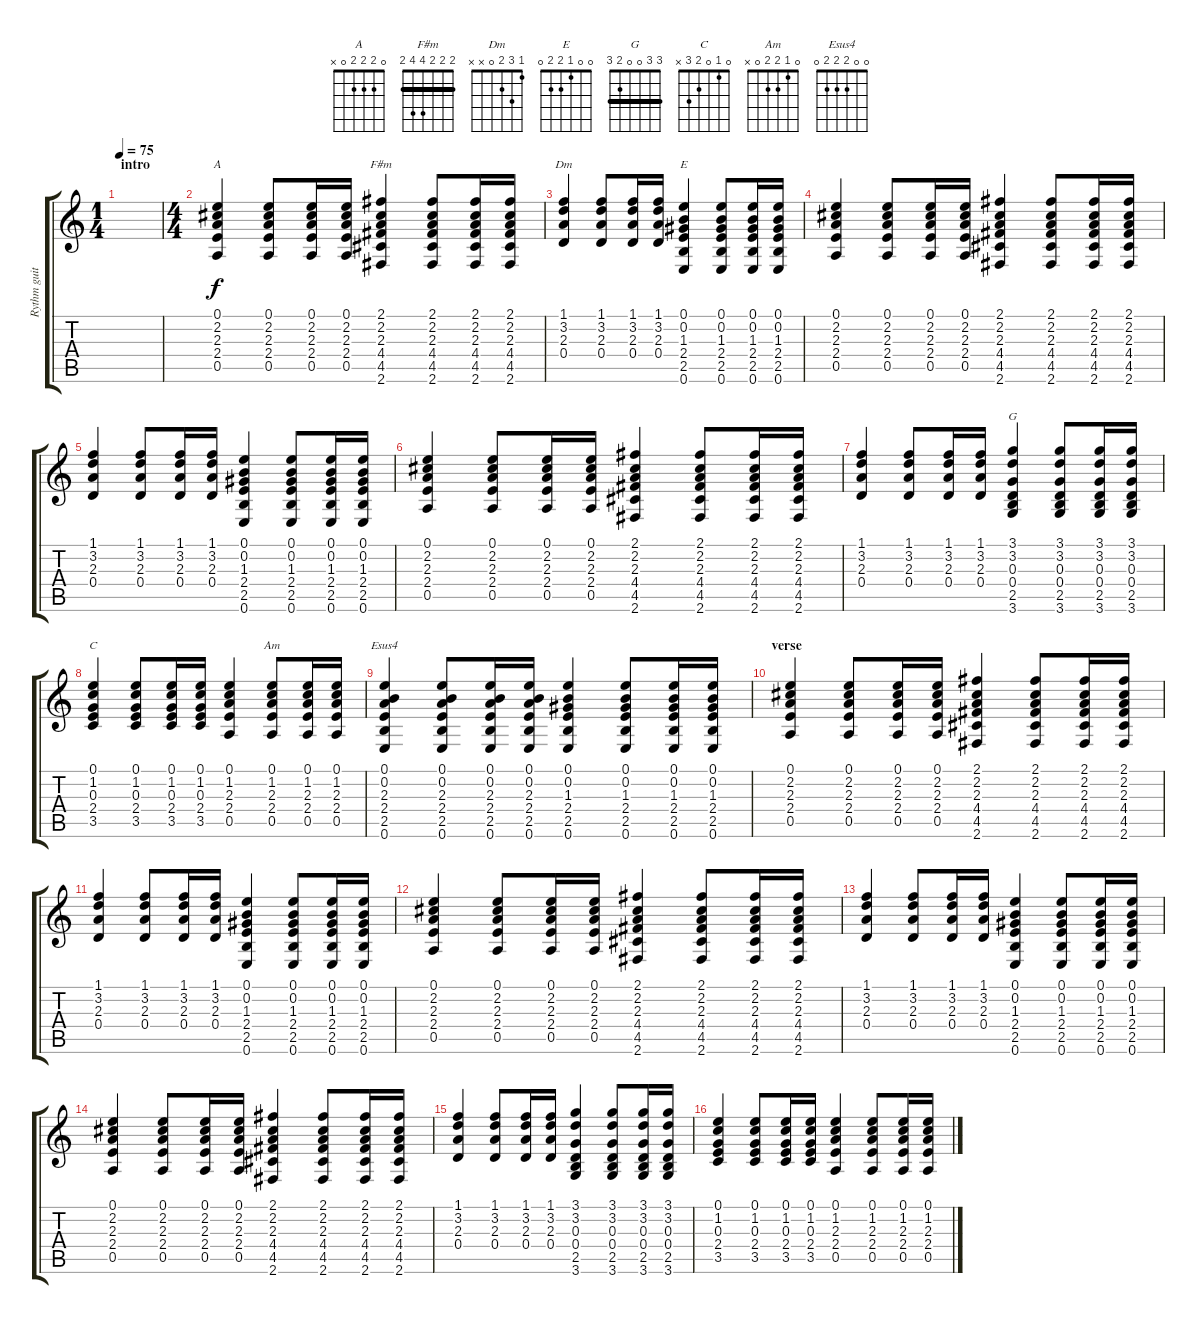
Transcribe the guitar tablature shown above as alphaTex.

\track ("Rythm guitar" "Rythm guit") {instrument acousticguitarsteel}
\staff {score tabs}
\tuning (E4 B3 G3 D3 A2 E2) {hide}
\chord ("A" 0 2 2 2 0 x)
\chord ("F#m" 2 2 2 4 4 2) {barre 2}
\chord ("Dm" 1 3 2 0 x x)
\chord ("E" 0 0 1 2 2 0)
\chord ("G" 3 3 0 0 2 3) {barre 3}
\chord ("C" 0 1 0 2 3 x)
\chord ("Am" 0 1 2 2 0 x)
\chord ("Esus4" 0 0 2 2 2 0)
\ts (1 4)
\section ("" "intro")
\tempo 75
\clef g2
\ks c
|
\ts (4 4)
(0.1 2.2 2.3 2.4 0.5).4{ch "A"} (0.1 2.2 2.3 2.4 0.5).8 (0.1 2.2 2.3 2.4 0.5).16 (0.1 2.2 2.3 2.4 0.5).16 (2.1 2.2 2.3 4.4 4.5 2.6).4{ch "F#m"} (2.1 2.2 2.3 4.4 4.5 2.6).8 (2.1 2.2 2.3 4.4 4.5 2.6).16 (2.1 2.2 2.3 4.4 4.5 2.6).16 |
(1.1 3.2 2.3 0.4).4{ch "Dm"} (1.1 3.2 2.3 0.4).8 (1.1 3.2 2.3 0.4).16 (1.1 3.2 2.3 0.4).16 (0.1 0.2 1.3 2.4 2.5 0.6).4{ch "E"} (0.1 0.2 1.3 2.4 2.5 0.6).8 (0.1 0.2 1.3 2.4 2.5 0.6).16 (0.1 0.2 1.3 2.4 2.5 0.6).16 |
(0.1 2.2 2.3 2.4 0.5).4 (0.1 2.2 2.3 2.4 0.5).8 (0.1 2.2 2.3 2.4 0.5).16 (0.1 2.2 2.3 2.4 0.5).16 (2.1 2.2 2.3 4.4 4.5 2.6).4 (2.1 2.2 2.3 4.4 4.5 2.6).8 (2.1 2.2 2.3 4.4 4.5 2.6).16 (2.1 2.2 2.3 4.4 4.5 2.6).16 |
(1.1 3.2 2.3 0.4).4 (1.1 3.2 2.3 0.4).8 (1.1 3.2 2.3 0.4).16 (1.1 3.2 2.3 0.4).16 (0.1 0.2 1.3 2.4 2.5 0.6).4 (0.1 0.2 1.3 2.4 2.5 0.6).8 (0.1 0.2 1.3 2.4 2.5 0.6).16 (0.1 0.2 1.3 2.4 2.5 0.6).16 |
(0.1 2.2 2.3 2.4 0.5).4 (0.1 2.2 2.3 2.4 0.5).8 (0.1 2.2 2.3 2.4 0.5).16 (0.1 2.2 2.3 2.4 0.5).16 (2.1 2.2 2.3 4.4 4.5 2.6).4 (2.1 2.2 2.3 4.4 4.5 2.6).8 (2.1 2.2 2.3 4.4 4.5 2.6).16 (2.1 2.2 2.3 4.4 4.5 2.6).16 |
(1.1 3.2 2.3 0.4).4 (1.1 3.2 2.3 0.4).8 (1.1 3.2 2.3 0.4).16 (1.1 3.2 2.3 0.4).16 (3.1 3.2 0.3 0.4 2.5 3.6).4{ch "G"} (3.1 3.2 0.3 0.4 2.5 3.6).8 (3.1 3.2 0.3 0.4 2.5 3.6).16 (3.1 3.2 0.3 0.4 2.5 3.6).16 |
(0.1 1.2 0.3 2.4 3.5).4{ch "C"} (0.1 1.2 0.3 2.4 3.5).8 (0.1 1.2 0.3 2.4 3.5).16 (0.1 1.2 0.3 2.4 3.5).16 (0.1 1.2 2.3 2.4 0.5).4 (0.1 1.2 2.3 2.4 0.5).8{ch "Am"} (0.1 1.2 2.3 2.4 0.5).16 (0.1 1.2 2.3 2.4 0.5).16 |
(0.1 0.2 2.3 2.4 2.5 0.6).4{ch "Esus4"} (0.1 0.2 2.3 2.4 2.5 0.6).8 (0.1 0.2 2.3 2.4 2.5 0.6).16 (0.1 0.2 2.3 2.4 2.5 0.6).16 (0.1 0.2 1.3 2.4 2.5 0.6).4 (0.1 0.2 1.3 2.4 2.5 0.6).8 (0.1 0.2 1.3 2.4 2.5 0.6).16 (0.1 0.2 1.3 2.4 2.5 0.6).16 |
\section ("" "verse")
(0.1 2.2 2.3 2.4 0.5).4 (0.1 2.2 2.3 2.4 0.5).8 (0.1 2.2 2.3 2.4 0.5).16 (0.1 2.2 2.3 2.4 0.5).16 (2.1 2.2 2.3 4.4 4.5 2.6).4 (2.1 2.2 2.3 4.4 4.5 2.6).8 (2.1 2.2 2.3 4.4 4.5 2.6).16 (2.1 2.2 2.3 4.4 4.5 2.6).16 |
(1.1 3.2 2.3 0.4).4 (1.1 3.2 2.3 0.4).8 (1.1 3.2 2.3 0.4).16 (1.1 3.2 2.3 0.4).16 (0.1 0.2 1.3 2.4 2.5 0.6).4 (0.1 0.2 1.3 2.4 2.5 0.6).8 (0.1 0.2 1.3 2.4 2.5 0.6).16 (0.1 0.2 1.3 2.4 2.5 0.6).16 |
(0.1 2.2 2.3 2.4 0.5).4 (0.1 2.2 2.3 2.4 0.5).8 (0.1 2.2 2.3 2.4 0.5).16 (0.1 2.2 2.3 2.4 0.5).16 (2.1 2.2 2.3 4.4 4.5 2.6).4 (2.1 2.2 2.3 4.4 4.5 2.6).8 (2.1 2.2 2.3 4.4 4.5 2.6).16 (2.1 2.2 2.3 4.4 4.5 2.6).16 |
(1.1 3.2 2.3 0.4).4 (1.1 3.2 2.3 0.4).8 (1.1 3.2 2.3 0.4).16 (1.1 3.2 2.3 0.4).16 (0.1 0.2 1.3 2.4 2.5 0.6).4 (0.1 0.2 1.3 2.4 2.5 0.6).8 (0.1 0.2 1.3 2.4 2.5 0.6).16 (0.1 0.2 1.3 2.4 2.5 0.6).16 |
(0.1 2.2 2.3 2.4 0.5).4 (0.1 2.2 2.3 2.4 0.5).8 (0.1 2.2 2.3 2.4 0.5).16 (0.1 2.2 2.3 2.4 0.5).16 (2.1 2.2 2.3 4.4 4.5 2.6).4 (2.1 2.2 2.3 4.4 4.5 2.6).8 (2.1 2.2 2.3 4.4 4.5 2.6).16 (2.1 2.2 2.3 4.4 4.5 2.6).16 |
(1.1 3.2 2.3 0.4).4 (1.1 3.2 2.3 0.4).8 (1.1 3.2 2.3 0.4).16 (1.1 3.2 2.3 0.4).16 (3.1 3.2 0.3 0.4 2.5 3.6).4 (3.1 3.2 0.3 0.4 2.5 3.6).8 (3.1 3.2 0.3 0.4 2.5 3.6).16 (3.1 3.2 0.3 0.4 2.5 3.6).16 |
(0.1 1.2 0.3 2.4 3.5).4 (0.1 1.2 0.3 2.4 3.5).8 (0.1 1.2 0.3 2.4 3.5).16 (0.1 1.2 0.3 2.4 3.5).16 (0.1 1.2 2.3 2.4 0.5).4 (0.1 1.2 2.3 2.4 0.5).8 (0.1 1.2 2.3 2.4 0.5).16 (0.1 1.2 2.3 2.4 0.5).16
